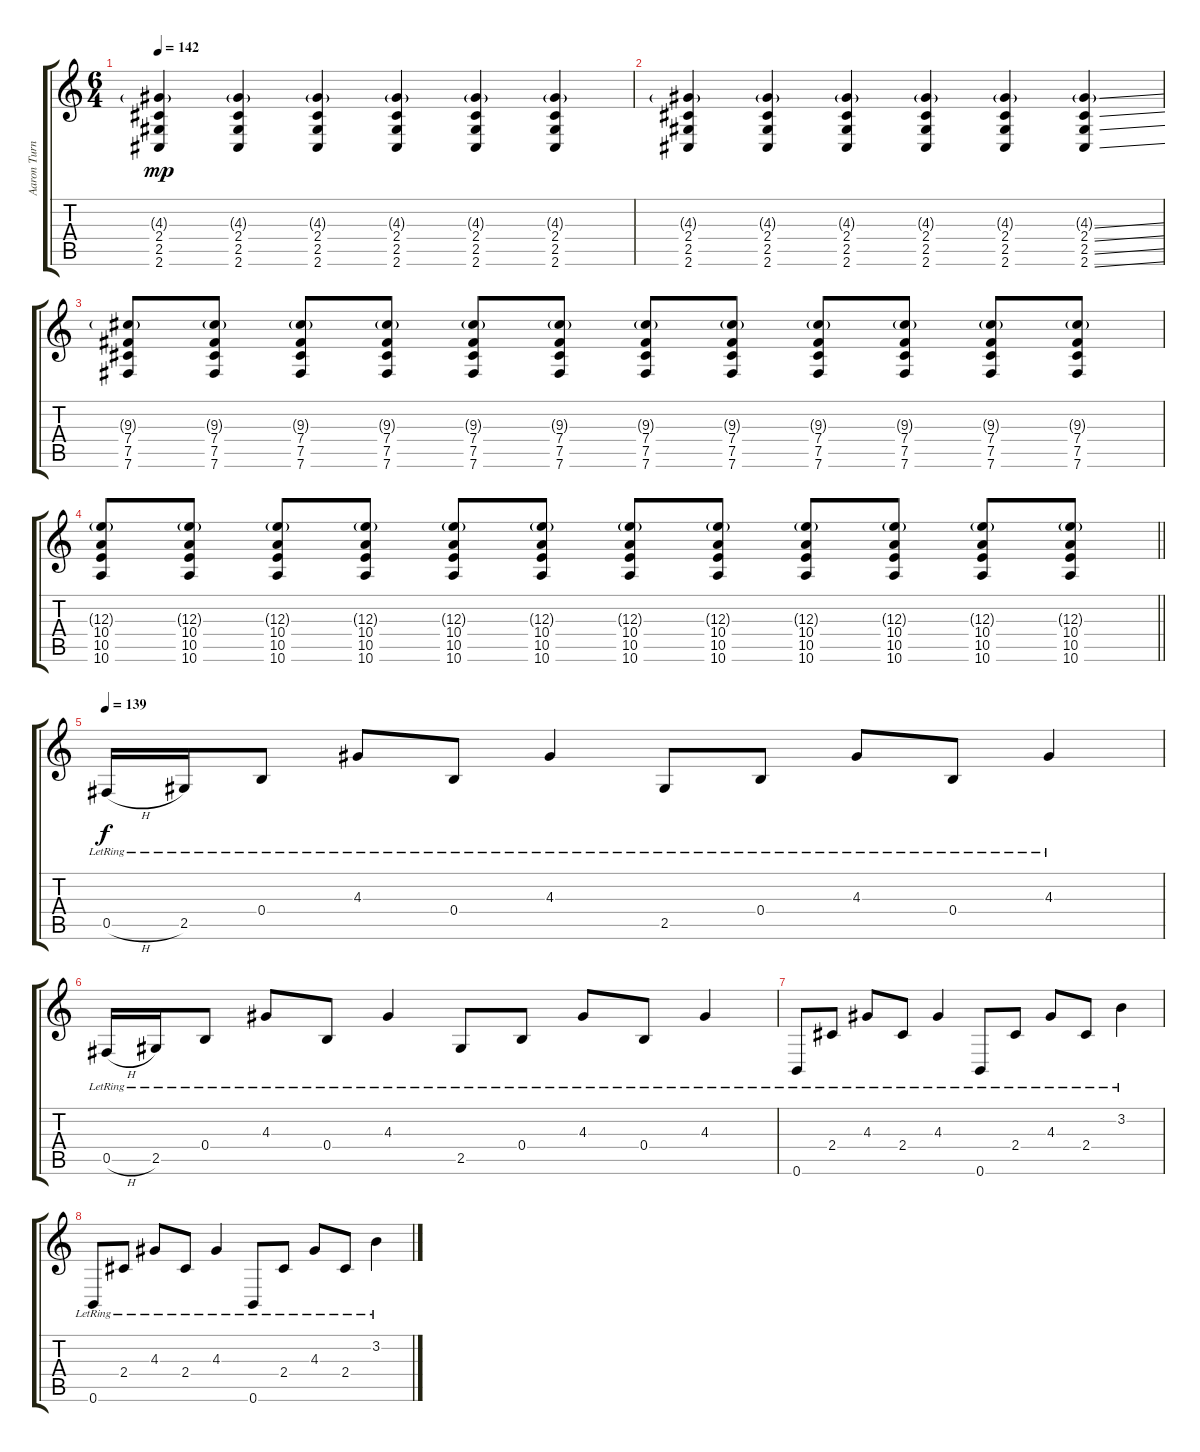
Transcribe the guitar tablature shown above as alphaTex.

\track ("Aaron Turner" "Aaron Turn") {instrument distortionguitar}
\staff {score tabs}
\tuning (Db4 Ab3 E3 B2 Gb2 B1) {hide}
\ts (6 4)
\tempo 142
\clef g2
\ks c
(4.3{g} 2.4 2.5 2.6).4{dy mp} (4.3{g} 2.4 2.5 2.6).4 (4.3{g} 2.4 2.5 2.6).4 (4.3{g} 2.4 2.5 2.6).4 (4.3{g} 2.4 2.5 2.6).4 (4.3{g} 2.4 2.5 2.6).4 |
(4.3{g} 2.4 2.5 2.6).4 (4.3{g} 2.4 2.5 2.6).4 (4.3{g} 2.4 2.5 2.6).4 (4.3{g} 2.4 2.5 2.6).4 (4.3{g} 2.4 2.5 2.6).4 (4.3{ss g} 2.4{ss} 2.5{ss} 2.6{ss}).4 |
(9.3{g} 7.4 7.5 7.6).8 (9.3{g} 7.4 7.5 7.6).8 (9.3{g} 7.4 7.5 7.6).8 (9.3{g} 7.4 7.5 7.6).8 (9.3{g} 7.4 7.5 7.6).8 (9.3{g} 7.4 7.5 7.6).8 (9.3{g} 7.4 7.5 7.6).8 (9.3{g} 7.4 7.5 7.6).8 (9.3{g} 7.4 7.5 7.6).8 (9.3{g} 7.4 7.5 7.6).8 (9.3{g} 7.4 7.5 7.6).8 (9.3{g} 7.4 7.5 7.6).8 |
\barLineRight lightlight
(12.3{g} 10.4 10.5 10.6).8 (12.3{g} 10.4 10.5 10.6).8 (12.3{g} 10.4 10.5 10.6).8 (12.3{g} 10.4 10.5 10.6).8 (12.3{g} 10.4 10.5 10.6).8 (12.3{g} 10.4 10.5 10.6).8 (12.3{g} 10.4 10.5 10.6).8 (12.3{g} 10.4 10.5 10.6).8 (12.3{g} 10.4 10.5 10.6).8 (12.3{g} 10.4 10.5 10.6).8 (12.3{g} 10.4 10.5 10.6).8 (12.3{g} 10.4 10.5 10.6).8 |
\section ("" "")
\tempo 139
0.5{h lr}.16{dy f instrument electricguitarjazz} 2.5{lr}.16 0.4{lr}.8 4.3{lr}.8 0.4{lr}.8 4.3{lr}.4 2.5{lr}.8 0.4{lr}.8 4.3{lr}.8 0.4{lr}.8 4.3{lr}.4 |
0.5{h lr}.16 2.5{lr}.16 0.4{lr}.8 4.3{lr}.8 0.4{lr}.8 4.3{lr}.4 2.5{lr}.8 0.4{lr}.8 4.3{lr}.8 0.4{lr}.8 4.3{lr}.4 |
0.6{lr}.8 2.4{lr}.8 4.3{lr}.8 2.4{lr}.8 4.3{lr}.4 0.6{lr}.8 2.4{lr}.8 4.3{lr}.8 2.4{lr}.8 3.2{lr}.4 |
0.6{lr}.8 2.4{lr}.8 4.3{lr}.8 2.4{lr}.8 4.3{lr}.4 0.6{lr}.8 2.4{lr}.8 4.3{lr}.8 2.4{lr}.8 3.2{lr}.4
